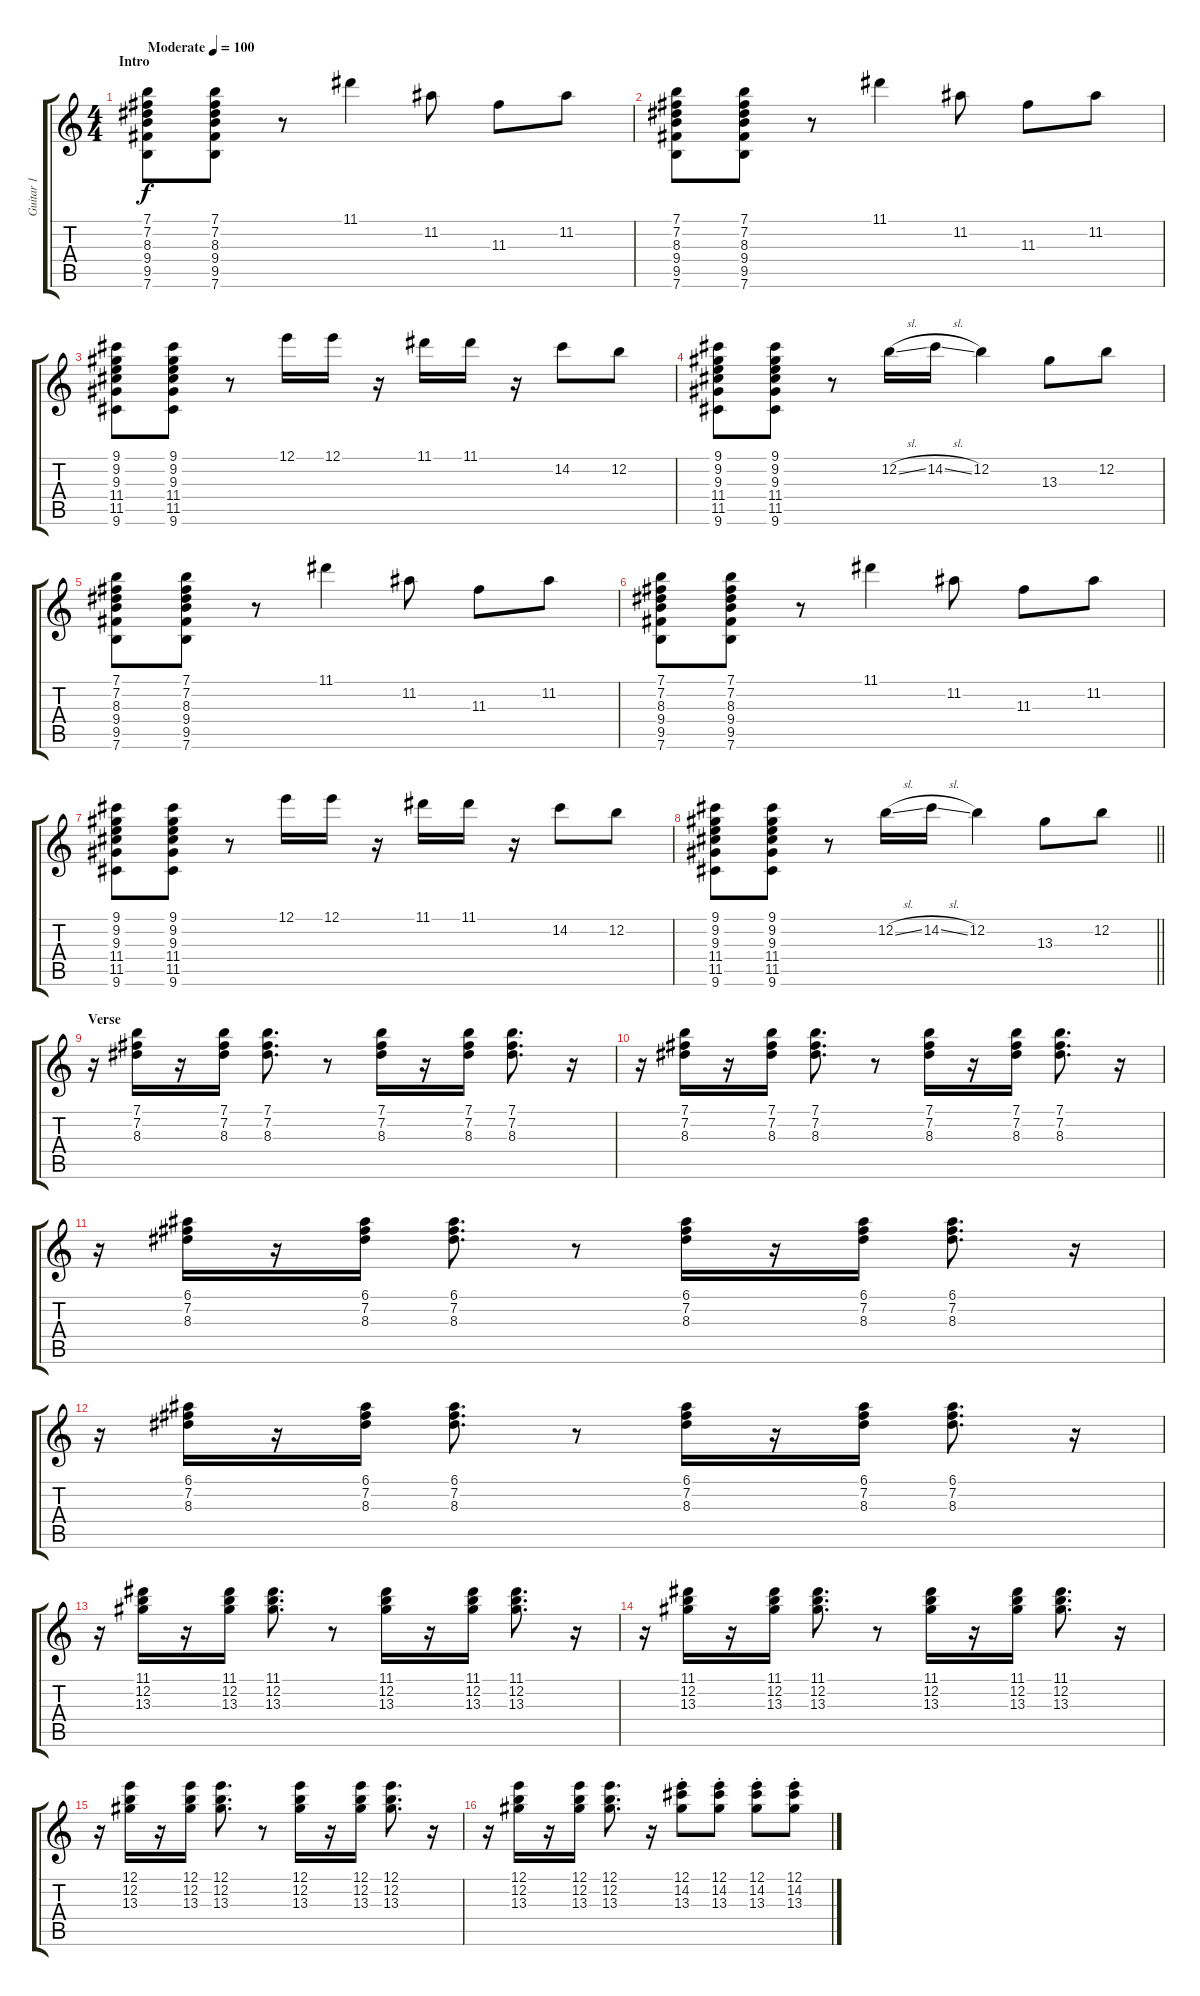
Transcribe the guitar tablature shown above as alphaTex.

\track ("Guitar 1" "Guitar 1") {instrument overdrivenguitar}
\staff {score tabs}
\tuning (E4 B3 G3 D3 A2 E2) {hide}
\ts (4 4)
\section ("" "Intro")
\tempo (100 "Moderate")
\clef g2
\ks c
(7.1 7.2 8.3 9.4 9.5 7.6).8{dy f instrument overdrivenguitar} (7.1 7.2 8.3 9.4 9.5 7.6).8 r.8 11.1.4 11.2.8 11.3.8 11.2.8 |
(7.1 7.2 8.3 9.4 9.5 7.6).8 (7.1 7.2 8.3 9.4 9.5 7.6).8 r.8 11.1.4 11.2.8 11.3.8 11.2.8 |
(9.1 9.2 9.3 11.4 11.5 9.6).8 (9.1 9.2 9.3 11.4 11.5 9.6).8 r.8 12.1.16 12.1.16 r.16 11.1.16 11.1.16 r.16 14.2.8 12.2.8 |
(9.1 9.2 9.3 11.4 11.5 9.6).8 (9.1 9.2 9.3 11.4 11.5 9.6).8 r.8 12.2{sl}.16 14.2{sl}.16 12.2.4 13.3.8 12.2.8 |
(7.1 7.2 8.3 9.4 9.5 7.6).8 (7.1 7.2 8.3 9.4 9.5 7.6).8 r.8 11.1.4 11.2.8 11.3.8 11.2.8 |
(7.1 7.2 8.3 9.4 9.5 7.6).8 (7.1 7.2 8.3 9.4 9.5 7.6).8 r.8 11.1.4 11.2.8 11.3.8 11.2.8 |
(9.1 9.2 9.3 11.4 11.5 9.6).8 (9.1 9.2 9.3 11.4 11.5 9.6).8 r.8 12.1.16 12.1.16 r.16 11.1.16 11.1.16 r.16 14.2.8 12.2.8 |
\barLineRight lightlight
(9.1 9.2 9.3 11.4 11.5 9.6).8 (9.1 9.2 9.3 11.4 11.5 9.6).8 r.8 12.2{sl}.16 14.2{sl}.16 12.2.4 13.3.8 12.2.8 |
\section ("" "Verse")
r.16{instrument electricguitarclean} (7.1 7.2 8.3).16 r.16 (7.1 7.2 8.3).16 (7.1 7.2 8.3).8{d} r.8 (7.1 7.2 8.3).16 r.16 (7.1 7.2 8.3).16 (7.1 7.2 8.3).8{d} r.16 |
r.16 (7.1 7.2 8.3).16 r.16 (7.1 7.2 8.3).16 (7.1 7.2 8.3).8{d} r.8 (7.1 7.2 8.3).16 r.16 (7.1 7.2 8.3).16 (7.1 7.2 8.3).8{d} r.16 |
r.16 (6.1 7.2 8.3).16 r.16 (6.1 7.2 8.3).16 (6.1 7.2 8.3).8{d} r.8 (6.1 7.2 8.3).16 r.16 (6.1 7.2 8.3).16 (6.1 7.2 8.3).8{d} r.16 |
r.16 (6.1 7.2 8.3).16 r.16 (6.1 7.2 8.3).16 (6.1 7.2 8.3).8{d} r.8 (6.1 7.2 8.3).16 r.16 (6.1 7.2 8.3).16 (6.1 7.2 8.3).8{d} r.16 |
r.16 (11.1 12.2 13.3).16 r.16 (11.1 12.2 13.3).16 (11.1 12.2 13.3).8{d} r.8 (11.1 12.2 13.3).16 r.16 (11.1 12.2 13.3).16 (11.1 12.2 13.3).8{d} r.16 |
r.16 (11.1 12.2 13.3).16 r.16 (11.1 12.2 13.3).16 (11.1 12.2 13.3).8{d} r.8 (11.1 12.2 13.3).16 r.16 (11.1 12.2 13.3).16 (11.1 12.2 13.3).8{d} r.16 |
r.16 (12.1 12.2 13.3).16 r.16 (12.1 12.2 13.3).16 (12.1 12.2 13.3).8{d} r.8 (12.1 12.2 13.3).16 r.16 (12.1 12.2 13.3).16 (12.1 12.2 13.3).8{d} r.16 |
r.16 (12.1 12.2 13.3).16 r.16 (12.1 12.2 13.3).16 (12.1 12.2 13.3).8{d} r.16 (12.1{st} 14.2{st} 13.3{st}).8 (12.1{st} 14.2{st} 13.3{st}).8 (12.1{st} 14.2{st} 13.3{st}).8 (12.1{st} 14.2 13.3).8
